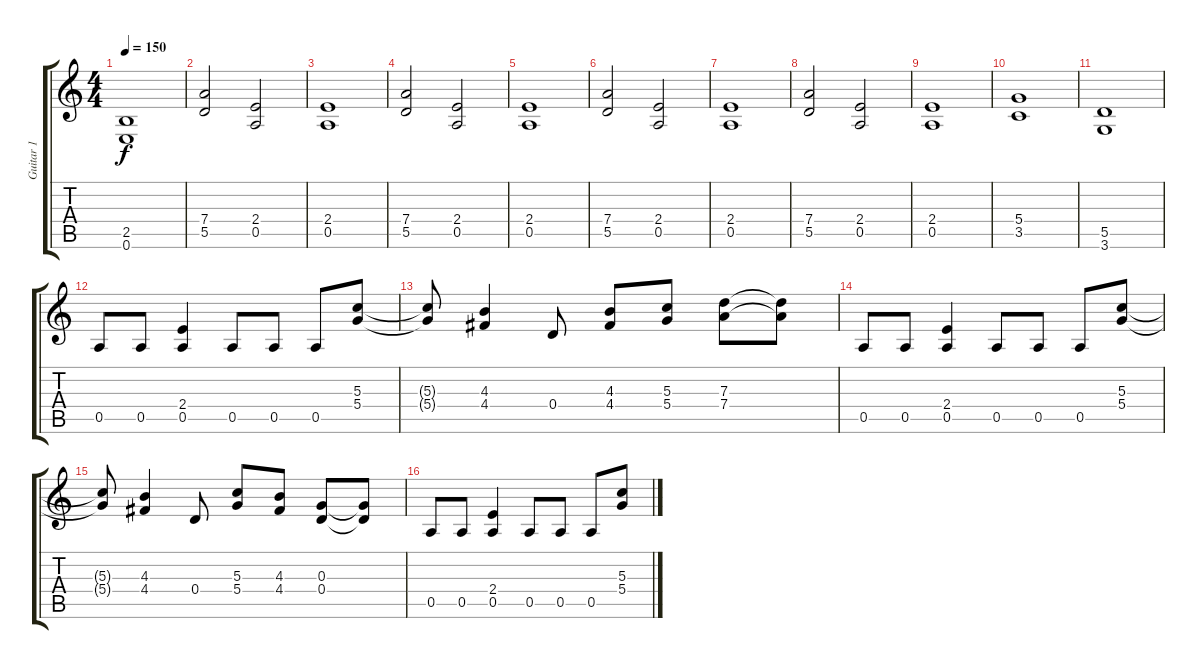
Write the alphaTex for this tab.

\track ("Guitar 1" "Guitar 1") {instrument distortionguitar}
\staff {score tabs}
\tuning (E4 B3 G3 D3 A2 E2) {hide}
\ts (4 4)
\tempo 150
\clef g2
\ks c
(2.5 0.6).1{dy f} |
(7.4 5.5).2 (2.4 0.5).2 |
(2.4 0.5).1 |
(7.4 5.5).2 (2.4 0.5).2 |
(2.4 0.5).1 |
(7.4 5.5).2 (2.4 0.5).2 |
(2.4 0.5).1 |
(7.4 5.5).2 (2.4 0.5).2 |
(2.4 0.5).1 |
(5.4 3.5).1 |
(5.5 3.6).1 |
0.5.8 0.5.8 (2.4 0.5).4 0.5.8 0.5.8 0.5.8 (5.3 5.4).8 |
(5.3{t} 5.4{t}).8 (4.3 4.4).4 0.4.8 (4.3 4.4).8 (5.3 5.4).8 (7.3 7.4).8 (7.3{t} 7.4{t}).8 |
0.5.8 0.5.8 (2.4 0.5).4 0.5.8 0.5.8 0.5.8 (5.3 5.4).8 |
(5.3{t} 5.4{t}).8 (4.3 4.4).4 0.4.8 (5.3 5.4).8 (4.3 4.4).8 (0.3 0.4).8 (0.3{t} 0.4{t}).8 |
0.5.8 0.5.8 (2.4 0.5).4 0.5.8 0.5.8 0.5.8 (5.3 5.4).8
